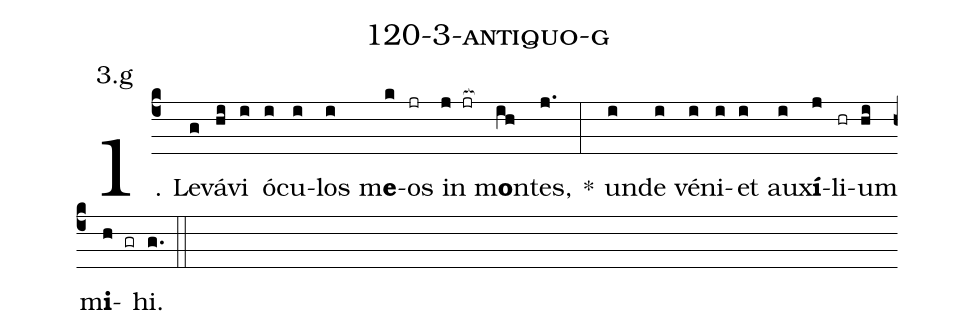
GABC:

name: 120-3-antiquo-g;
annotation: 3.g;
%%
(c4)1. Le(g)vá(hi)vi(i) ó(i)cu(i)los(i) m<b>e</b>(k)os(jr) in(j jr[ocb:1{]) m<b>o</b>n(ih[ocb:0}])tes,(j.) *(:) un(i)de(i) vé(i)ni(i)et(i) au(i)x<b>í</b>(j)li(hr)um(hi) m<b>i</b>(h gr)hi.(g.) (::)
